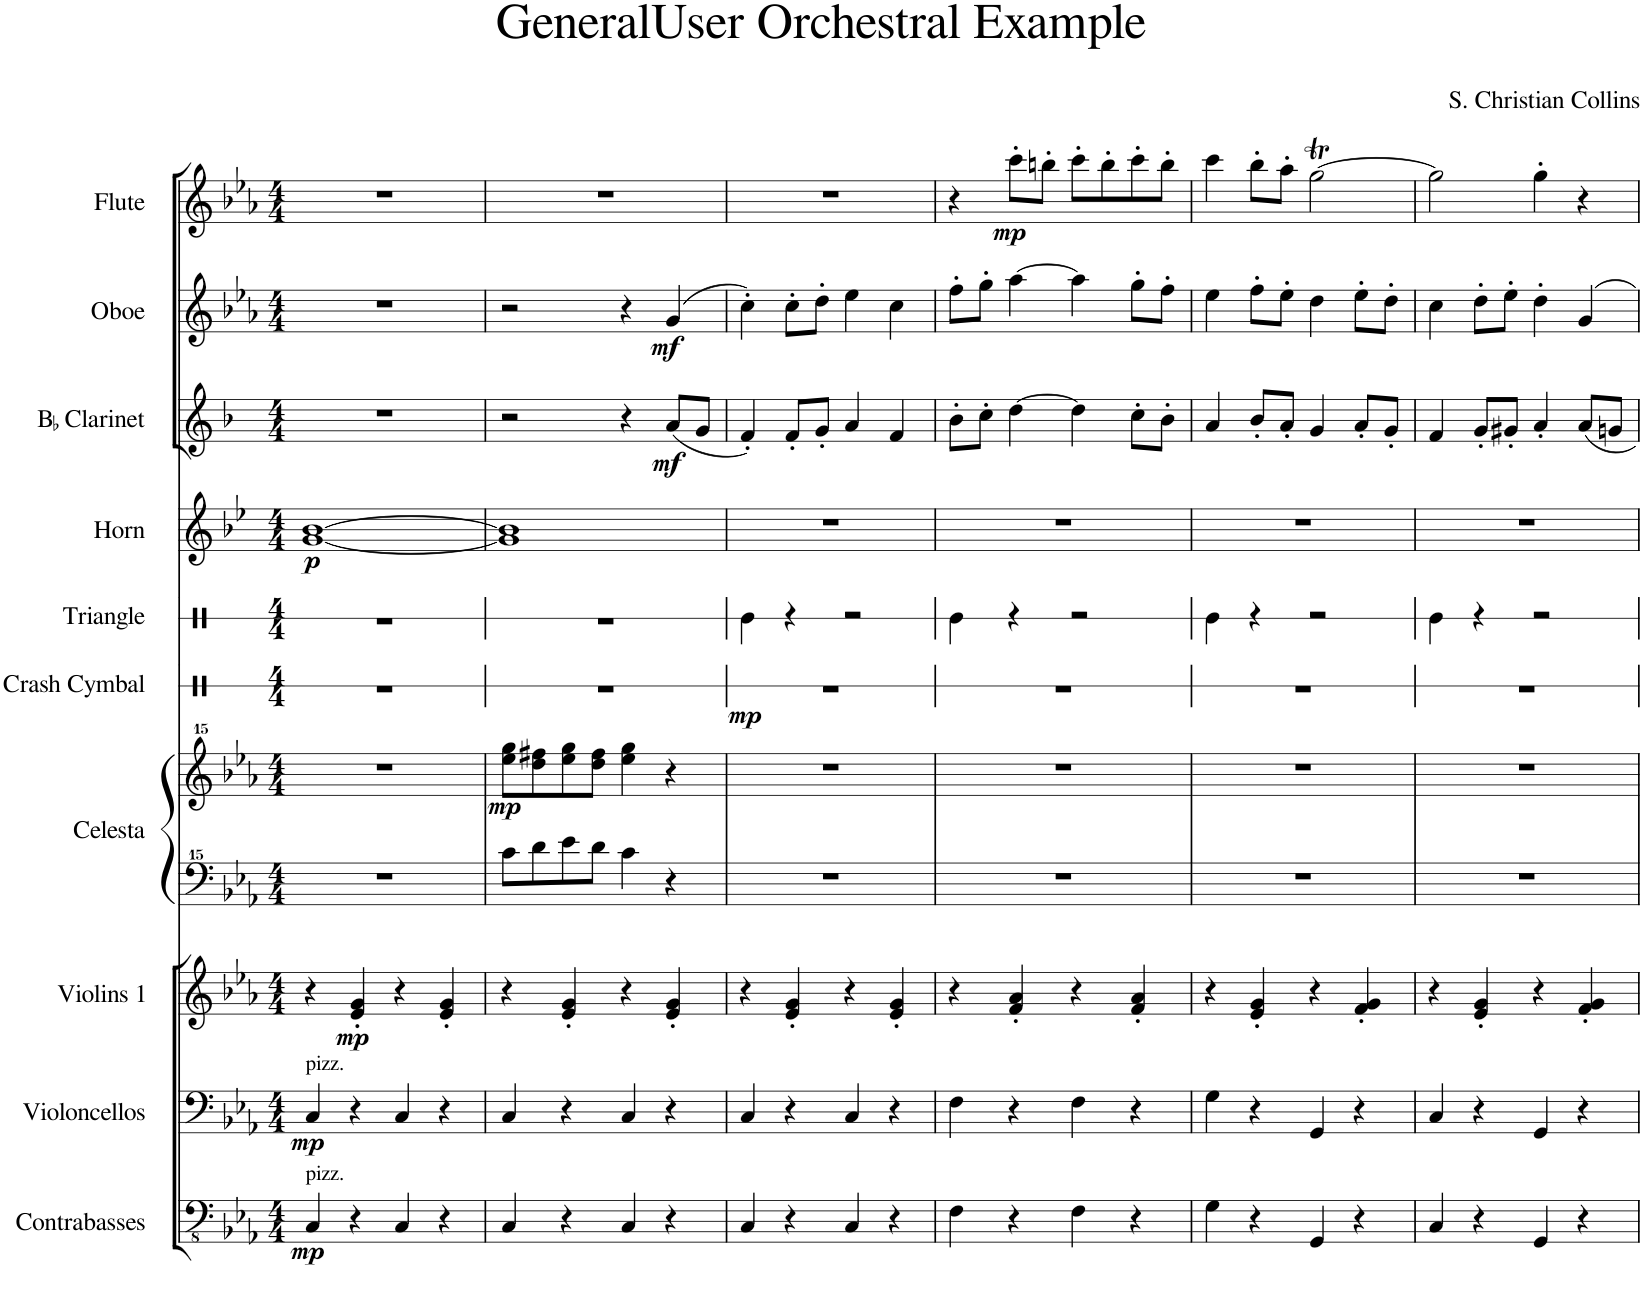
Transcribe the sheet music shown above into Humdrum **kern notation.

**kern	**dynam	**kern	**dynam	**kern	**dynam	**kern	**kern	**dynam	**kern	**dynam	**kern	**kern	**dynam	**kern	**dynam	**kern	**dynam	**kern	**dynam	**kern
*part11	*part11	*part10	*part10	*part9	*part9	*part8	*part8	*part8	*part7	*part7	*part6	*part5	*part5	*part4	*part4	*part3	*part3	*part2	*part2	*part1
*staff12	*staff12	*staff11	*staff11	*staff10	*staff10	*staff9	*staff8	*staff8/9	*staff7	*staff7	*staff6	*staff5	*staff5	*staff4	*staff4	*staff3	*staff3	*staff2	*staff2	*staff1
*I"Contrabasses	*	*I"Violoncellos	*	*I"Violins 1	*	*I"Celesta	*	*	*I"Crash Cymbal	*	*I"Triangle	*I"Horn	*	*I"BaccidentalFlat Clarinet	*	*I"Oboe	*	*I"Flute	*	*I"Piccolo
*I'Cbs.	*	*I'Vlcs.	*	*I'Vlns. 1	*	*I'Cel.	*	*	*I'Cr. Cym.	*	*I'Trgl.	*I'Hn.	*	*I'BaccidentalFlat Cl.	*	*I'Ob.	*	*I'Fl.	*	*I'Picc.
*	*	*	*	*	*	*	*	*	*stria1	*	*stria1	*	*	*	*	*	*	*	*	*
*clefFv4	*	*clefF4	*	*clefG2	*	*clefF^^4	*clefG^^2	*	*clefX	*	*clefX	*clefG2	*	*clefG2	*	*clefG2	*	*clefG2	*	*clefG^2
*	*	*	*	*	*	*	*	*	*	*	*	*Trd4c7	*	*Trd1c2	*	*	*	*	*	*Trd-7c-12
*k[b-e-a-]	*	*k[b-e-a-]	*	*k[b-e-a-]	*	*k[b-e-a-]	*k[b-e-a-]	*	*k[]	*	*k[]	*k[b-e-]	*	*k[b-]	*	*k[b-e-a-]	*	*k[b-e-a-]	*	*k[b-e-a-]
*M4/4	*	*M4/4	*	*M4/4	*	*M4/4	*M4/4	*	*M4/4	*	*M4/4	*M4/4	*	*M4/4	*	*M4/4	*	*M4/4	*	*M4/4
=1	=1	=1	=1	=1	=1	=1	=1	=1	=1	=1	=1	=1	=1	=1	=1	=1	=1	=1	=1	=1
!	!	!LO:TX:a:t=pizz.	!	!	!	!	!	!	!	!	!	!	!	!	!	!	!	!	!	!
!LO:TX:a:t=pizz.	!	!	!	!	!	!	!	!	!	!	!	!	!	!	!	!	!	!	!	!
!	!LO:DY:b	!	!LO:DY:b	!	!	!	!	!	!	!	!	!	!LO:DY:b	!	!	!	!	!	!	!
4CC/	mp	4C/	mp	4r	.	1r	1r	.	1r	.	1r	[1g [1b-	p	1r	.	1r	.	1r	.	1r
!	!	!	!	!	!LO:DY:b	!	!	!	!	!	!	!	!	!	!	!	!	!	!	!
4r	.	4r	.	4e-/' 4g/'	mp	.	.	.	.	.	.	.	.	.	.	.	.	.	.	.
4CC/	.	4C/	.	4r	.	.	.	.	.	.	.	.	.	.	.	.	.	.	.	.
4r	.	4r	.	4e-/' 4g/'	.	.	.	.	.	.	.	.	.	.	.	.	.	.	.	.
=2	=2	=2	=2	=2	=2	=2	=2	=2	=2	=2	=2	=2	=2	=2	=2	=2	=2	=2	=2	=2
!	!	!	!	!	!	!	!	!LO:DY:b	!	!	!	!	!	!	!	!	!	!	!	!
4CC/	.	4C/	.	4r	.	8ccc\L	8eeee-\ 8gggg\L	mp	1r	.	1r	1g] 1b-]	.	2r	.	2r	.	1r	.	1r
.	.	.	.	.	.	8ddd\	8dddd\ 8ffff#X\	.	.	.	.	.	.	.	.	.	.	.	.	.
4r	.	4r	.	4e-/' 4g/'	.	8eee-\	8eeee-\ 8gggg\	.	.	.	.	.	.	.	.	.	.	.	.	.
.	.	.	.	.	.	8ddd\J	8dddd\ 8ffff#\J	.	.	.	.	.	.	.	.	.	.	.	.	.
4CC/	.	4C/	.	4r	.	4ccc\	4eeee-\ 4gggg\	.	.	.	.	.	.	4r	.	4r	.	.	.	.
!	!	!	!	!	!	!	!	!	!	!	!	!	!	!	!LO:DY:b	!	!LO:DY:b	!	!	!
4r	.	4r	.	4e-/' 4g/'	.	4r	4r	.	.	.	.	.	.	(8a/L	mf	(4g/	mf	.	.	.
.	.	.	.	.	.	.	.	.	.	.	.	.	.	8g/J	.	.	.	.	.	.
=3	=3	=3	=3	=3	=3	=3	=3	=3	=3	=3	=3	=3	=3	=3	=3	=3	=3	=3	=3	=3
!	!	!	!	!	!	!	!	!	!	!LO:DY:b	!	!	!	!	!	!	!	!	!	!
4CC/	.	4C/	.	4r	.	1r	1r	.	1r	mp	4Re\	1r	.	4f'/)	.	4cc'\)	.	1r	.	1r
4r	.	4r	.	4e-/' 4g/'	.	.	.	.	.	.	4r	.	.	8f'/L	.	8cc'\L	.	.	.	.
.	.	.	.	.	.	.	.	.	.	.	.	.	.	8g'/J	.	8dd'\J	.	.	.	.
4CC/	.	4C/	.	4r	.	.	.	.	.	.	2r	.	.	4a/	.	4ee-\	.	.	.	.
4r	.	4r	.	4e-/' 4g/'	.	.	.	.	.	.	.	.	.	4f/	.	4cc\	.	.	.	.
=4	=4	=4	=4	=4	=4	=4	=4	=4	=4	=4	=4	=4	=4	=4	=4	=4	=4	=4	=4	=4
4FF\	.	4F\	.	4r	.	1r	1r	.	1r	.	4Re\	1r	.	8b-'\L	.	8ff'\L	.	4r	.	1r
.	.	.	.	.	.	.	.	.	.	.	.	.	.	8cc'\J	.	8gg'\J	.	.	.	.
!	!	!	!	!	!	!	!	!	!	!	!	!	!	!	!	!	!	!	!LO:DY:b	!
4r	.	4r	.	4f/' 4a-/'	.	.	.	.	.	.	4r	.	.	[4dd\	.	[4aa-\	.	8ccc'\L	mp	.
.	.	.	.	.	.	.	.	.	.	.	.	.	.	.	.	.	.	8bbn'\J	.	.
4FF\	.	4F\	.	4r	.	.	.	.	.	.	2r	.	.	4dd\]	.	4aa-\]	.	8ccc'\L	.	.
.	.	.	.	.	.	.	.	.	.	.	.	.	.	.	.	.	.	8bb'\	.	.
4r	.	4r	.	4f/' 4a-/'	.	.	.	.	.	.	.	.	.	8cc'\L	.	8gg'\L	.	8ccc'\	.	.
.	.	.	.	.	.	.	.	.	.	.	.	.	.	8b-'\J	.	8ff'\J	.	8bb'\J	.	.
=5	=5	=5	=5	=5	=5	=5	=5	=5	=5	=5	=5	=5	=5	=5	=5	=5	=5	=5	=5	=5
4GG\	.	4G\	.	4r	.	1r	1r	.	1r	.	4Re\	1r	.	4a/	.	4ee-\	.	4ccc\	.	1r
4r	.	4r	.	4e-/' 4g/'	.	.	.	.	.	.	4r	.	.	8b-'/L	.	8ff'\L	.	8bb-'\L	.	.
.	.	.	.	.	.	.	.	.	.	.	.	.	.	8a'/J	.	8ee-'\J	.	8aa-'\J	.	.
4GGG/	.	4GG/	.	4r	.	.	.	.	.	.	2r	.	.	4g/	.	4dd\	.	[2ggt\	.	.
4r	.	4r	.	4f/' 4g/'	.	.	.	.	.	.	.	.	.	8a'/L	.	8ee-'\L	.	.	.	.
.	.	.	.	.	.	.	.	.	.	.	.	.	.	8g'/J	.	8dd'\J	.	.	.	.
=6	=6	=6	=6	=6	=6	=6	=6	=6	=6	=6	=6	=6	=6	=6	=6	=6	=6	=6	=6	=6
4CC/	.	4C/	.	4r	.	1r	1r	.	1r	.	4Re\	1r	.	4f/	.	4cc\	.	2gg\]	.	1r
4r	.	4r	.	4e-/' 4g/'	.	.	.	.	.	.	4r	.	.	8g'/L	.	8dd'\L	.	.	.	.
.	.	.	.	.	.	.	.	.	.	.	.	.	.	8g#X'/J	.	8ee-'\J	.	.	.	.
4GGG/	.	4GG/	.	4r	.	.	.	.	.	.	2r	.	.	4a'/	.	4dd'\	.	4gg'\	.	.
4r	.	4r	.	4f/' 4g/'	.	.	.	.	.	.	.	.	.	8a/L	.	4g/	.	4r	.	.
.	.	.	.	.	.	.	.	.	.	.	.	.	.	8gn/J	.	.	.	.	.	.
=	=	=	=	=	=	=	=	=	=	=	=	=	=	=	=	=	=	=	=	=
*-	*-	*-	*-	*-	*-	*-	*-	*-	*-	*-	*-	*-	*-	*-	*-	*-	*-	*-	*-	*-
